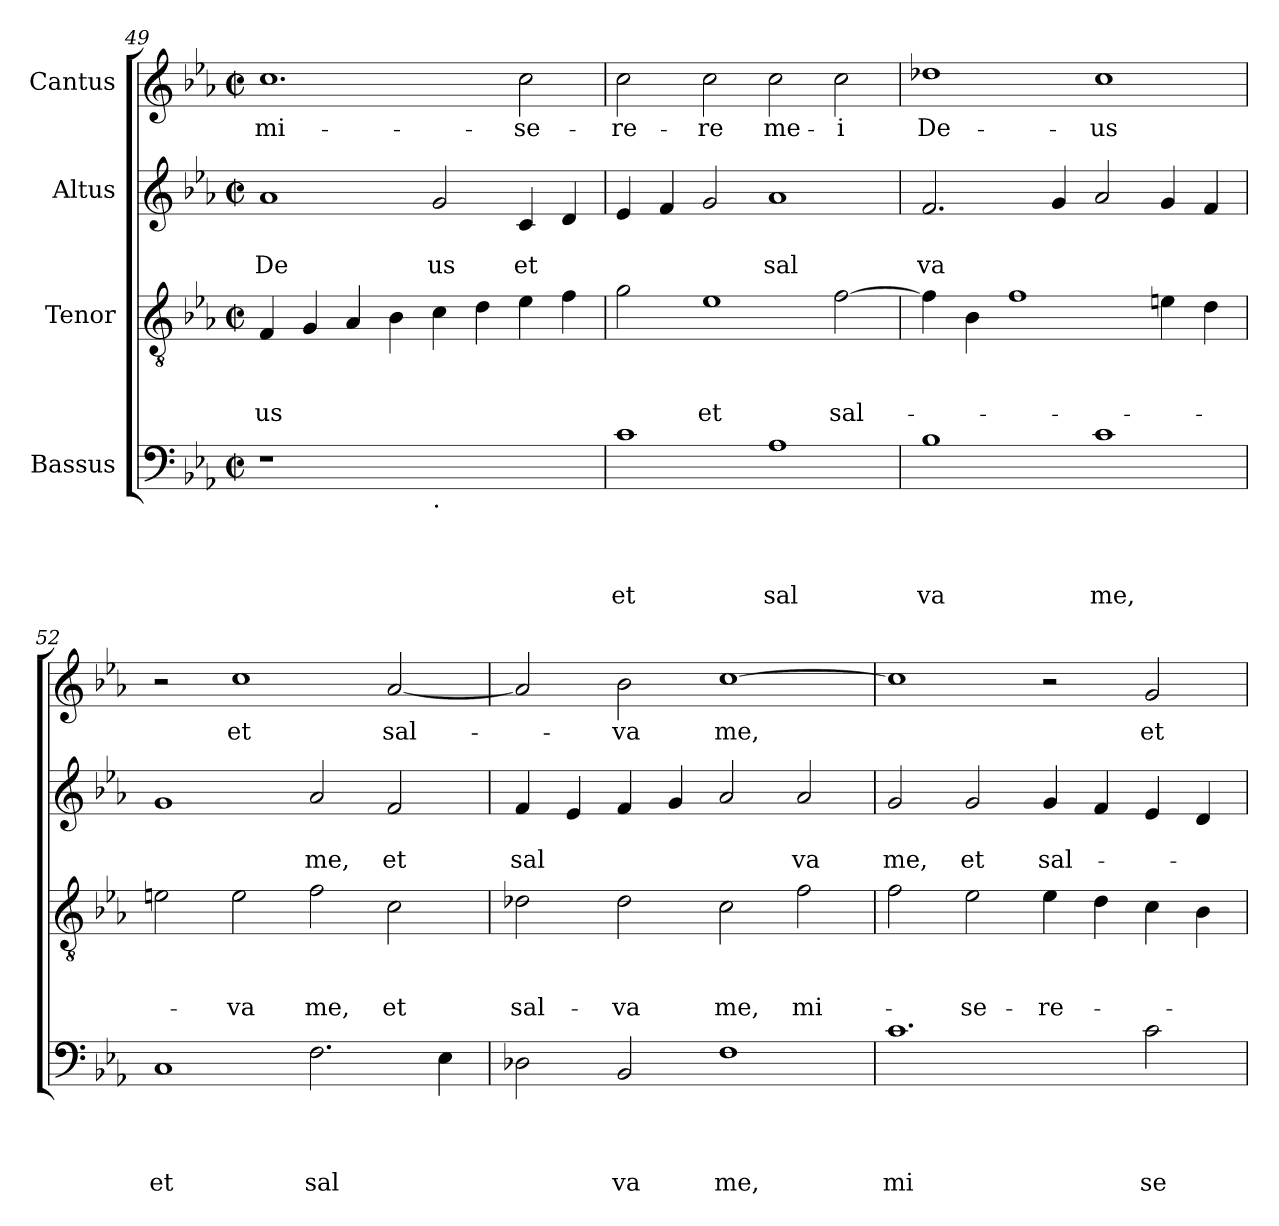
**kern	**text	**text	**text	**text	**kern	**text	**text	**text	**kern	**text	**text	**kern	**text
*part4	*part4	*part4	*part4	*part4	*part3	*part3	*part3	*part3	*part2	*part2	*part2	*part1	*part1
*staff4	*staff4	*staff4	*staff4	*staff4	*staff3	*staff3	*staff3	*staff3	*staff2	*staff2	*staff2	*staff1	*staff1
*I"Bassus	*	*	*	*	*I"Tenor	*	*	*	*I"Altus	*	*	*I"Cantus	*
!!LO:PB:g=z
*clefF4	*	*	*	*	*clefGv2	*	*	*	*clefG2	*	*	*clefG2	*
*k[b-e-a-]	*	*	*	*	*k[b-e-a-]	*	*	*	*k[b-e-a-]	*	*	*k[b-e-a-]	*
*E-:	*	*	*	*	*E-:	*	*	*	*E-:	*	*	*E-:	*
*M2/2	*	*	*	*	*M2/2	*	*	*	*M2/2	*	*	*M2/2	*
*met(c|)	*	*	*	*	*met(c|)	*	*	*	*met(c|)	*	*	*met(c|)	*
=49	=49	=49	=49	=49	=49	=49	=49	=49	=49	=49	=49	=49	=49
!	!	!	!	!	!	!	!	!LO:LY:b	!	!	!LO:LY:b	!	!LO:LY:b
1r	.	.	.	.	4F/	.	.	us	1a-	.	De	1.cc	mi-
.	.	.	.	.	4G/	.	.	.	.	.	.	.	.
.	.	.	.	.	4A-/	.	.	.	.	.	.	.	.
.	.	.	.	.	4B-\	.	.	.	.	.	.	.	.
!LO:TX:b:t=.	!	!	!	!	!	!	!	!	!	!	!	!	!
!	!	!	!	!	!	!	!	!	!	!	!LO:LY:b	!	!
1ryy	.	.	.	.	4c\	.	.	.	2g/	.	us	.	.
.	.	.	.	.	4d\	.	.	.	.	.	.	.	.
!	!	!	!	!	!	!	!	!	!	!	!LO:LY:b	!	!LO:LY:b
.	.	.	.	.	4e-\	.	.	.	4c/	.	et	2cc\	-se-
.	.	.	.	.	4f\	.	.	.	4d/	.	.	.	.
=50	=50	=50	=50	=50	=50	=50	=50	=50	=50	=50	=50	=50	=50
!	!	!	!	!LO:LY:b	!	!	!	!	!	!	!	!	!LO:LY:b
1c	.	.	.	et	2g\	.	.	.	4e-/	.	.	2cc\	-re-
.	.	.	.	.	.	.	.	.	4f/	.	.	.	.
!	!	!	!	!	!	!	!	!LO:LY:b	!	!	!	!	!LO:LY:b
.	.	.	.	.	1e-	.	.	et	2g/	.	.	2cc\	-re
!	!	!	!	!LO:LY:b	!	!	!	!	!	!	!LO:LY:b	!	!LO:LY:b
1A-	.	.	.	sal	.	.	.	.	1a-	.	sal	2cc\	me-
!	!	!	!	!	!	!	!	!LO:LY:b	!	!	!	!	!LO:LY:b
.	.	.	.	.	[>2f\	.	.	sal-	.	.	.	2cc\	-i
=51	=51	=51	=51	=51	=51	=51	=51	=51	=51	=51	=51	=51	=51
!	!	!	!	!LO:LY:b	!	!	!	!	!	!	!LO:LY:b	!	!LO:LY:b
1B-	.	.	.	va	4f\]	.	.	.	2.f/	.	va	1dd-X	De-
.	.	.	.	.	4B-\	.	.	.	.	.	.	.	.
.	.	.	.	.	1f	.	.	.	.	.	.	.	.
.	.	.	.	.	.	.	.	.	4g/	.	.	.	.
!	!	!	!	!LO:LY:b	!	!	!	!	!	!	!	!	!LO:LY:b
1c	.	.	.	me,	.	.	.	.	2a-/	.	.	1cc	-us
.	.	.	.	.	4en\	.	.	.	4g/	.	.	.	.
.	.	.	.	.	4d\	.	.	.	4f/	.	.	.	.
=52	=52	=52	=52	=52	=52	=52	=52	=52	=52	=52	=52	=52	=52
!	!	!	!	!LO:LY:b	!	!	!	!	!	!	!	!	!
1C	.	.	.	et	2en\	.	.	.	1g	.	.	2r	.
!	!	!	!	!	!	!	!	!LO:LY:b	!	!	!	!	!LO:LY:b
.	.	.	.	.	2e\	.	.	-va	.	.	.	1cc	et
!	!	!	!	!LO:LY:b	!	!	!	!LO:LY:b	!	!	!LO:LY:b	!	!
2.F\	.	.	.	sal	2f\	.	.	me,	2a-/	.	me,	.	.
!	!	!	!	!	!	!	!	!LO:LY:b	!	!	!LO:LY:b	!	!LO:LY:b
.	.	.	.	.	2c\	.	.	et	2f/	.	et	[<2a-/	sal-
4E-\	.	.	.	.	.	.	.	.	.	.	.	.	.
=53	=53	=53	=53	=53	=53	=53	=53	=53	=53	=53	=53	=53	=53
!	!	!	!	!	!	!	!	!LO:LY:b	!	!	!LO:LY:b	!	!
2D-X\	.	.	.	.	2d-X\	.	.	sal-	4f/	.	sal	2a-/]	.
.	.	.	.	.	.	.	.	.	4e-/	.	.	.	.
!	!	!	!	!LO:LY:b	!	!	!	!LO:LY:b	!	!	!	!	!LO:LY:b
2BB-/	.	.	.	va	2d-\	.	.	-va	4f/	.	.	2b-\	-va
.	.	.	.	.	.	.	.	.	4g/	.	.	.	.
!	!	!	!	!LO:LY:b	!	!	!	!LO:LY:b	!	!	!	!	!LO:LY:b
1F	.	.	.	me,	2c\	.	.	me,	2a-/	.	.	[>1cc	me,
!	!	!	!	!	!	!	!	!LO:LY:b	!	!	!LO:LY:b	!	!
.	.	.	.	.	2f\	.	.	mi-	2a-/	.	va	.	.
!!LO:PB:g=z
=54	=54	=54	=54	=54	=54	=54	=54	=54	=54	=54	=54	=54	=54
!	!	!	!	!LO:LY:b	!	!	!	!	!	!	!LO:LY:b	!	!
1.c	.	.	.	mi	2f\	.	.	.	2g/	.	me,	1cc]	.
!	!	!	!	!	!	!	!	!LO:LY:b	!	!	!LO:LY:b	!	!
.	.	.	.	.	2e-\	.	.	-se-	2g/	.	et	.	.
!	!	!	!	!	!	!	!	!LO:LY:b	!	!	!LO:LY:b	!	!
.	.	.	.	.	4e-\	.	.	-re-	4g/	.	sal-	2r	.
.	.	.	.	.	4d\	.	.	.	4f/	.	.	.	.
!	!	!	!	!LO:LY:b	!	!	!	!	!	!	!	!	!LO:LY:b
2c\	.	.	.	se	4c\	.	.	.	4e-/	.	.	2g/	et
.	.	.	.	.	4B-\	.	.	.	4d/	.	.	.	.
=	=	=	=	=	=	=	=	=	=	=	=	=	=
*-	*-	*-	*-	*-	*-	*-	*-	*-	*-	*-	*-	*-	*-
